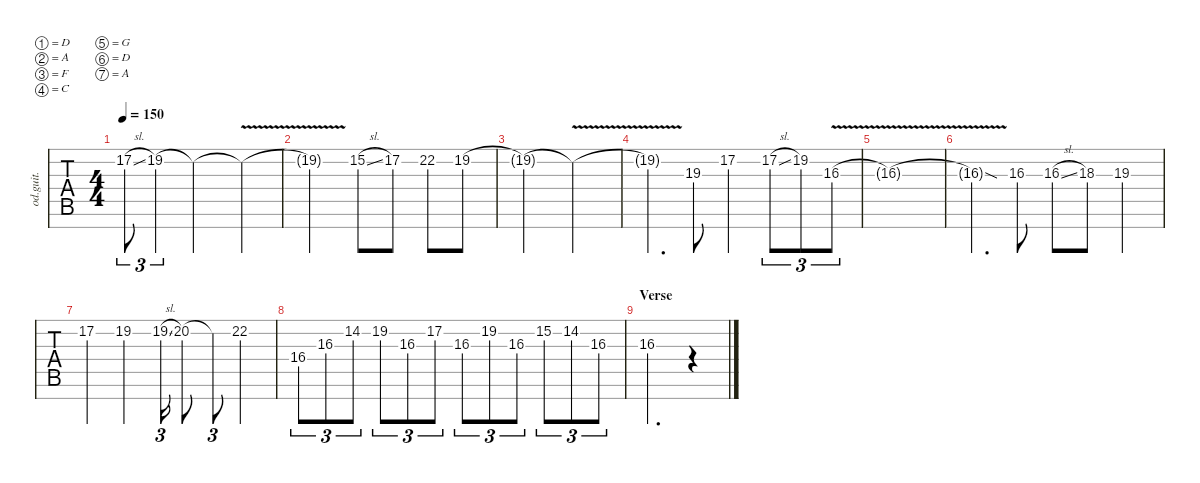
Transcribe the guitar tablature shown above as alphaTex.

\defaultSystemsLayout 4
\hideDynamics
\bracketExtendMode nobrackets
\otherSystemsTrackNameOrientation horizontal
\track ("Lead" "od.guit.") {instrument overdrivenguitar}
\staff {tabs}
\tuning (D4 A3 F3 C3 G2 D2 A1)
\ts (4 4)
\scale
1.06666
\tempo 150
\accidentals auto
\clef g2
\ottava regular
\simile none
\ks aminor
17.2{sl}.8{tu (3 2) dy mf} 19.2.4{tu (3 2)} 19.2{t}.2 19.2{v t}.4 |
\scale
0.977779 19.2{v t}.2 15.2{sl}.8 17.2.8 22.2.8 19.2.8 |
\scale
0.977779 19.2{t}.2 19.2{v t}.2 |
\scale
0.977779 19.2{v t}.4{d} 19.3.8 17.2.4 17.2{sl}.8{tu (3 2)} 19.2.8{tu (3 2)} 16.3{v}.8{tu (3 2)} |
\scale
1.06224 16.3{v t}.1 |
\scale
0.973358 16.3{v sod t}.4{d} 16.3.8 16.3{sl}.8 18.3.8 19.3.4 |
\scale
0.973358 17.2.4 19.2.4 19.2{sl}.16{tu (3 2)} 20.2.8 20.2{t}.8{tu (3 2)} 22.2.4 |
\scale
0.991042 16.4.8{tu (3 2)} 16.3.8{tu (3 2)} 14.2.8{tu (3 2)} 19.2.8{tu (3 2)} 16.3.8{tu (3 2)} 17.2.8{tu (3 2)} 16.3.8{tu (3 2)} 19.2.8{tu (3 2)} 16.3.8{tu (3 2)} 15.2.8{tu (3 2)} 14.2.8{tu (3 2)} 16.3.8{tu (3 2)} |
\section ("" "Verse")
\scale
1.06666 16.3.2{d} r.4 |
\scale
0.977779 |
\scale
0.977779 |
\scale
0.977779 |
\scale
1.06224 |
\scale
0.973358 |
\scale
0.973358 |
\scale
0.991042
